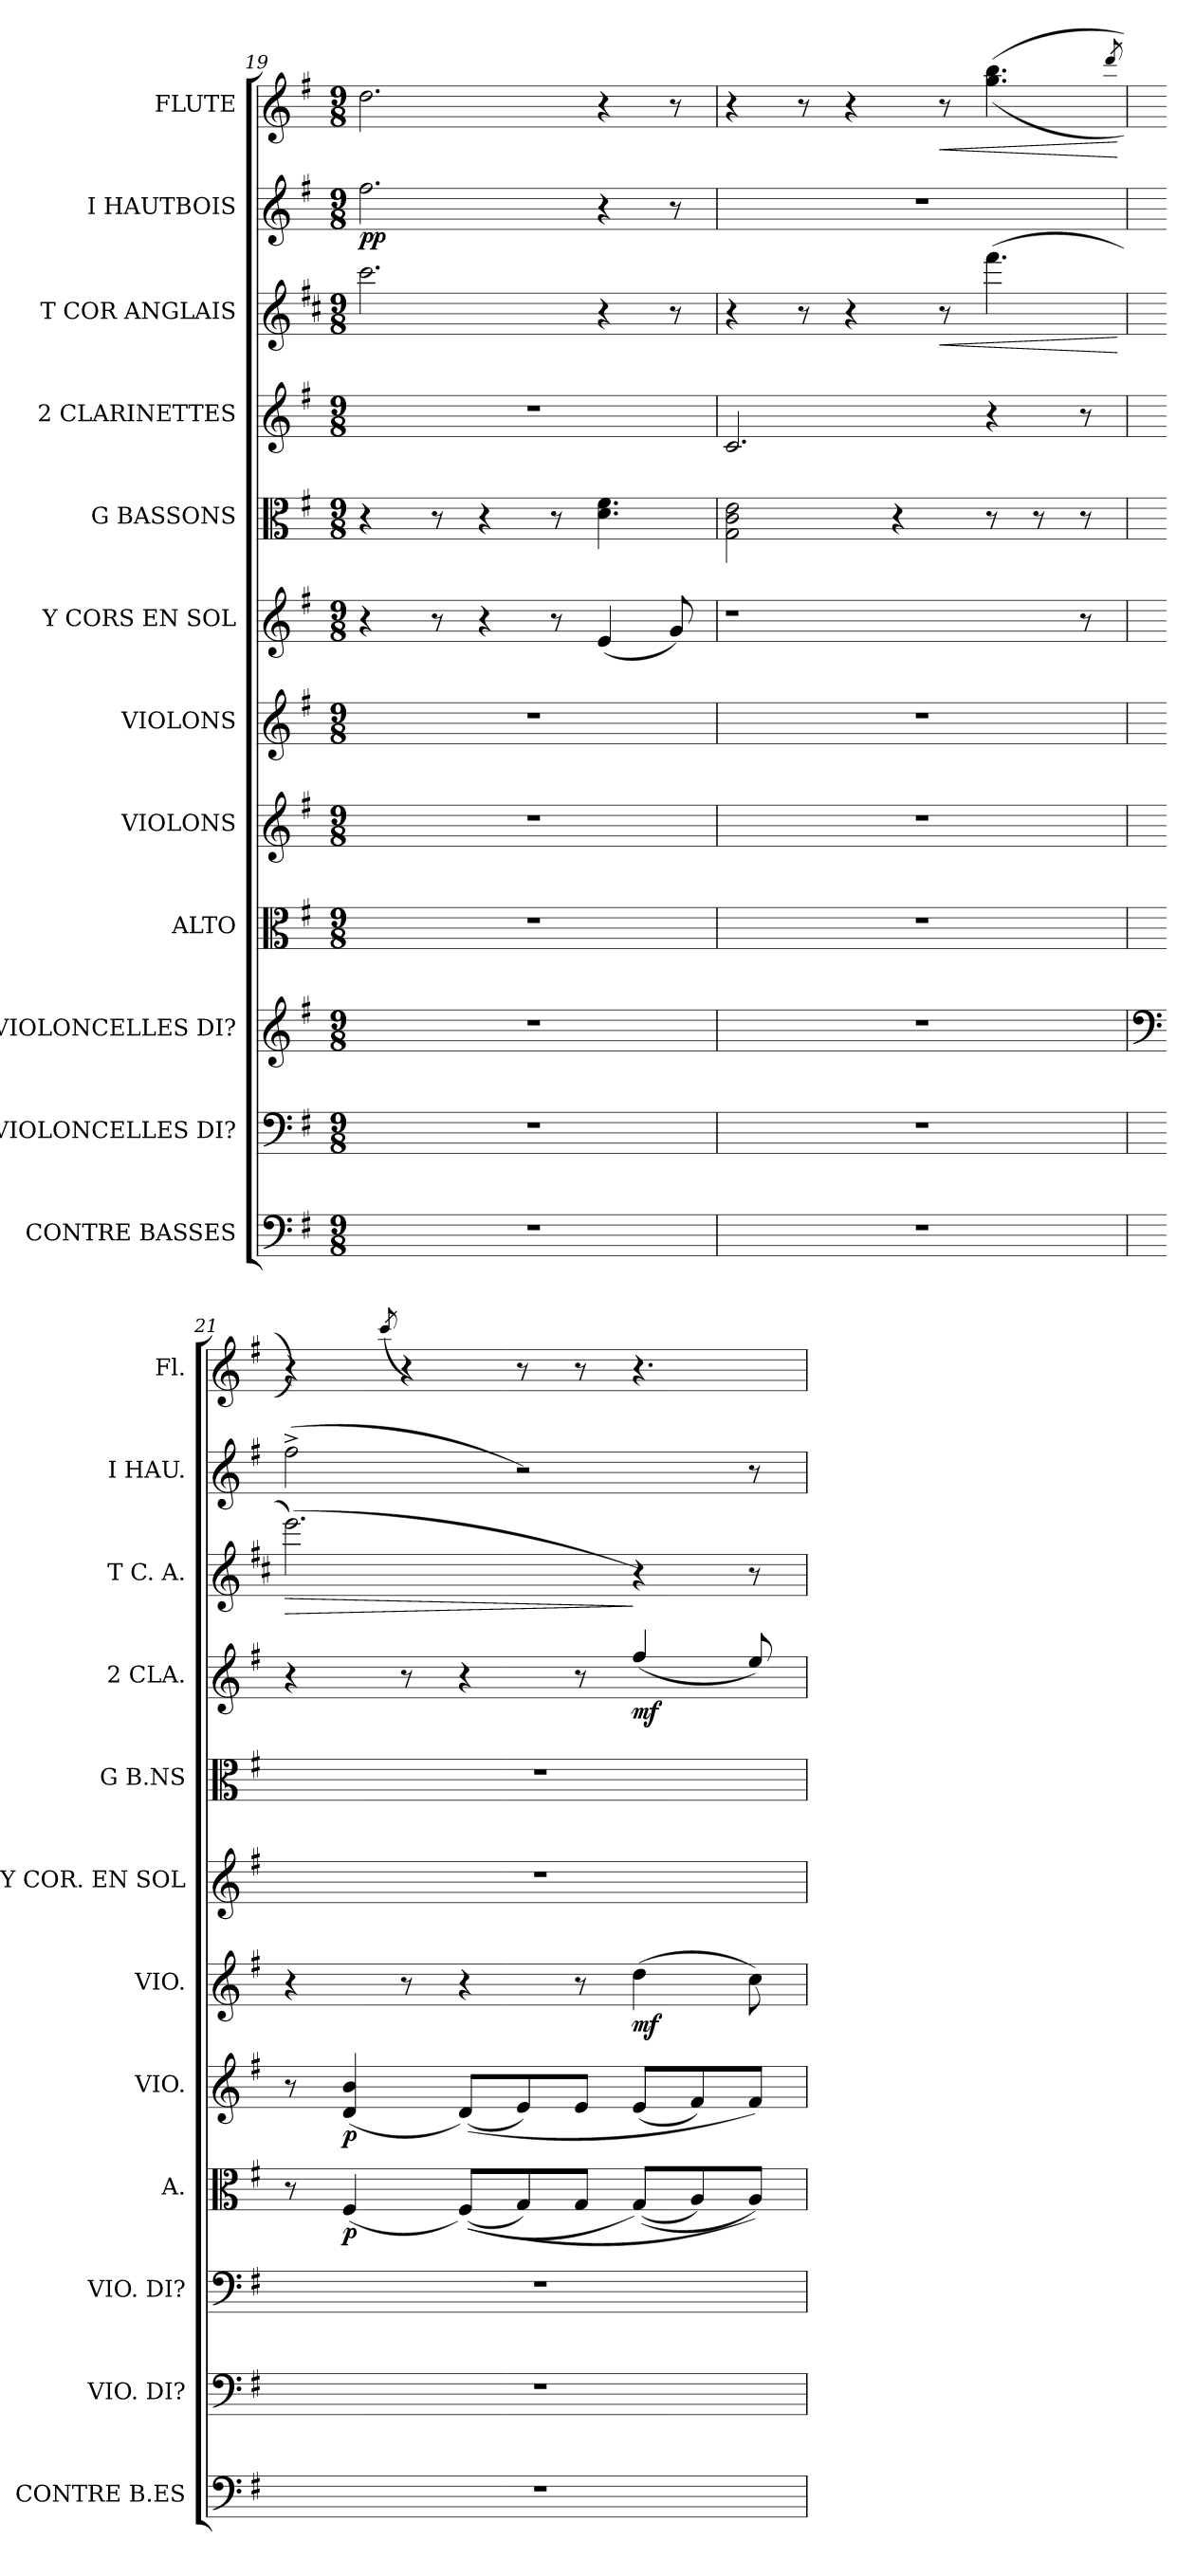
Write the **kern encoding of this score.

**kern	**kern	**kern	**kern	**dynam	**kern	**dynam	**kern	**dynam	**kern	**kern	**kern	**dynam	**kern	**dynam	**kern	**dynam	**kern	**dynam
*part12	*part11	*part10	*part9	*part9	*part8	*part8	*part7	*part7	*part6	*part5	*part4	*part4	*part3	*part3	*part2	*part2	*part1	*part1
*staff12	*staff11	*staff10	*staff9	*staff9	*staff8	*staff8	*staff7	*staff7	*staff6	*staff5	*staff4	*staff4	*staff3	*staff3	*staff2	*staff2	*staff1	*staff1
*I"CONTRE BASSES	*I"VIOLONCELLES DI?	*I"VIOLONCELLES DI?	*I"ALTO	*	*I"VIOLONS	*	*I"VIOLONS	*	*I"Y CORS EN SOL	*I"G BASSONS	*I"2 CLARINETTES	*	*I"T COR ANGLAIS	*	*I"I HAUTBOIS	*	*I"FLUTE	*
*I'CONTRE B.ES	*I'VIO. DI?	*I'VIO. DI?	*I'A.	*	*I'VIO.	*	*I'VIO.	*	*I'Y COR. EN SOL	*I'G B.NS	*I'2 CLA.	*	*I'T C. A.	*	*I'I HAU.	*	*I'Fl.	*
*clefF4	*clefF4	*clefG2	*clefC3	*	*clefG2	*	*clefG2	*	*clefG2	*clefC3	*clefG2	*	*clefG2	*	*clefG2	*	*clefG2	*
*	*	*	*	*	*	*	*	*	*	*	*	*	*ITrd4c7	*	*	*	*	*
*k[f#]	*k[f#]	*k[f#]	*k[f#]	*	*k[f#]	*	*k[f#]	*	*k[f#]	*k[f#]	*k[f#]	*	*k[f#]	*	*k[f#]	*	*k[f#]	*
*G:	*G:	*G:	*G:	*	*G:	*	*G:	*	*G:	*G:	*G:	*	*G:	*	*G:	*	*G:	*
*M9/8	*M9/8	*M9/8	*M9/8	*	*M9/8	*	*M9/8	*	*M9/8	*M9/8	*M9/8	*	*M9/8	*	*M9/8	*	*M9/8	*
=19	=19	=19	=19	=19	=19	=19	=19	=19	=19	=19	=19	=19	=19	=19	=19	=19	=19	=19
!LO:N:vis=1	!LO:N:vis=1	!LO:N:vis=1	!LO:N:vis=1	!	!LO:N:vis=1	!	!LO:N:vis=1	!	!	!	!LO:N:vis=1	!	!	!	!	!	!	!
8%9r	8%9r	8%9r	8%9r	.	8%9r	.	8%9r	.	4r	4r	8%9r	.	2.ff#i\	.	2.ff#i\	pp	2.ddi\	.
.	.	.	.	.	.	.	.	.	8r	8r	.	.	.	.	.	.	.	.
.	.	.	.	.	.	.	.	.	4r	4r	.	.	.	.	.	.	.	.
.	.	.	.	.	.	.	.	.	8r	8r	.	.	.	.	.	.	.	.
.	.	.	.	.	.	.	.	.	(4ei/	4.di\ 4.f#i	.	.	4r	.	4r	.	4r	.
.	.	.	.	.	.	.	.	.	8gi/)	.	.	.	8r	.	8r	.	8r	.
=20	=20	=20	=20	=20	=20	=20	=20	=20	=20	=20	=20	=20	=20	=20	=20	=20	=20	=20
!LO:N:vis=1	!LO:N:vis=1	!LO:N:vis=1	!LO:N:vis=1	!	!LO:N:vis=1	!	!LO:N:vis=1	!	!	!	!	!	!	!	!LO:N:vis=1	!	!	!
8%9r	8%9r	8%9r	8%9r	.	8%9r	.	8%9r	.	1r	2Gi\ 2ci 2ei	2.ci/	.	4r	.	8%9r	.	4r	.
.	.	.	.	.	.	.	.	.	.	.	.	.	8r	.	.	.	8r	.
.	.	.	.	.	.	.	.	.	.	.	.	.	4r	.	.	.	4r	.
.	.	.	.	.	.	.	.	.	.	4r	.	.	.	.	.	.	.	.
!	!	!	!	!	!	!	!	!	!	!	!	!	!	!LO:HP:b	!	!	!	!LO:HP:b
.	.	.	.	.	.	.	.	.	.	.	.	.	8r	<	.	.	8r	<
.	.	.	.	.	.	.	.	.	.	8r	4r	.	(4.bbi\	.	.	.	((4.ggi\ 4.bbi	.
.	.	.	.	.	.	.	.	.	.	8r	.	.	.	.	.	.	.	.
.	.	.	.	.	.	.	.	.	8r	8r	8r	.	.	.	.	.	.	.
.	.	.	.	.	.	.	.	.	.	.	.	.	.	.	.	.	8qdddi/	.
.	.	.	.	.	.	.	.	.	.	.	.	.	.	[	.	.	.	[
=21	=21	=21	=21	=21	=21	=21	=21	=21	=21	=21	=21	=21	=21	=21	=21	=21	=21	=21
*	*	*clefF4	*	*	*	*	*	*	*	*	*	*	*	*	*	*	*	*
!LO:N:vis=1	!LO:N:vis=1	!LO:N:vis=1	!	!	!	!	!	!	!LO:N:vis=1	!LO:N:vis=1	!	!	!	!LO:HP:b	!	!	!	!
8%9r	8%9r	8%9r	8r	.	8r	.	4r	.	8%9r	8%9r	4r	.	(2.aai\)	>	(2ff#^i\	.	4r))	.
.	.	.	(4F#i/	p	(4di/ 4bi	p	.	.	.	.	.	.	.	.	.	.	.	.
.	.	.	.	.	.	.	.	.	.	.	.	.	.	.	.	.	(8qccci/	.
.	.	.	.	.	.	.	8r	.	.	.	8r	.	.	.	.	.	4r)	.
.	.	.	(((8F#i/L)	.	((8di/L)	.	4r	.	.	.	4r	.	.	.	.	.	.	.
.	.	.	8Gi/)	.	8ei/)	.	.	.	.	.	.	.	.	.	2r)	.	8r	.
.	.	.	8Gi/J	.	8ei/J	.	8r	.	.	.	8r	.	.	.	.	.	8r	.
.	.	.	((8Gi/L)	.	(8ei/L	.	(4ddi\	mf	.	.	(4ff#i/	mf	4r)	]	.	.	4.r	.
.	.	.	8Ai/)	.	8f#i/)	.	.	.	.	.	.	.	.	.	.	.	.	.
.	.	.	8Ai/J))	.	8f#i/J)	.	8cci\)	.	.	.	8eei/)	.	8r	.	8r	.	.	.
=	=	=	=	=	=	=	=	=	=	=	=	=	=	=	=	=	=	=
*-	*-	*-	*-	*-	*-	*-	*-	*-	*-	*-	*-	*-	*-	*-	*-	*-	*-	*-
